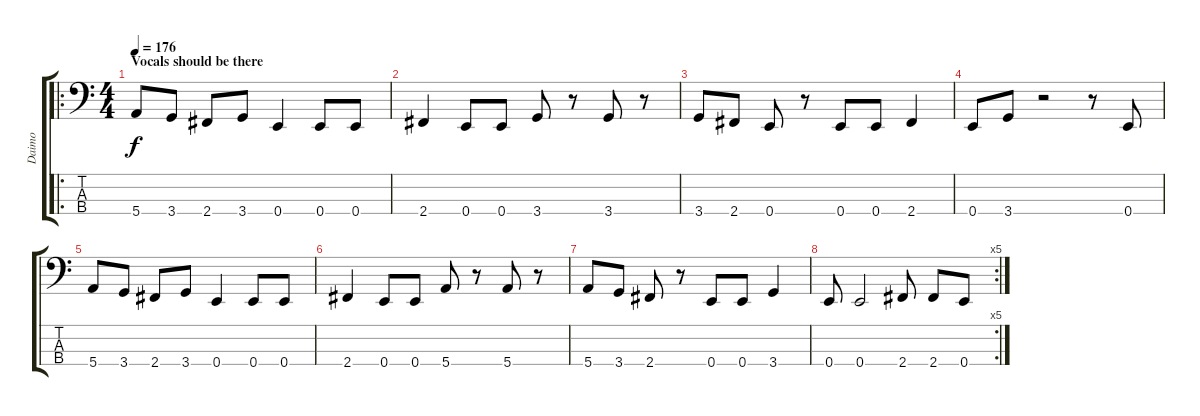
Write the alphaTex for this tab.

\track ("Daimo" "Daimo") {instrument electricbassfinger}
\staff {score tabs}
\tuning (G2 D2 A1 E1) {hide}
\ro
\ts (4 4)
\section ("" "Vocals should be there")
\tempo 176
\clef f4
\ks c
5.4.8{dy f} 3.4.8 2.4.8 3.4.8 0.4.4 0.4.8 0.4.8 |
2.4.4 0.4.8 0.4.8 3.4.8 r.8 3.4.8 r.8 |
3.4.8 2.4.8 0.4.8 r.8 0.4.8 0.4.8 2.4.4 |
0.4.8 3.4.8 r.2 r.8 0.4.8 |
5.4.8 3.4.8 2.4.8 3.4.8 0.4.4 0.4.8 0.4.8 |
2.4.4 0.4.8 0.4.8 5.4.8 r.8 5.4.8 r.8 |
5.4.8 3.4.8 2.4.8 r.8 0.4.8 0.4.8 3.4.4 |
\rc 5
0.4.8 0.4.2 2.4.8 2.4.8 0.4.8
